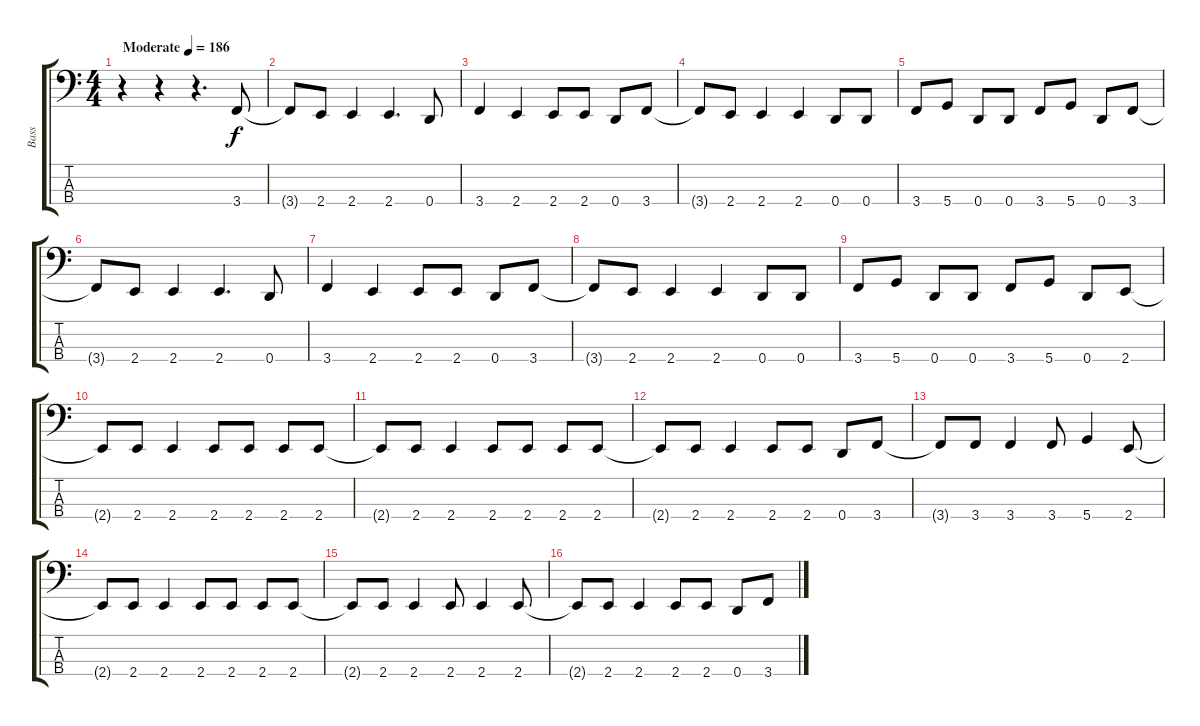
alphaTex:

\track ("Bass" "Bass") {instrument electricbasspick}
\staff {score tabs}
\tuning (F2 C2 G1 D1) {hide}
\ts (4 4)
\tempo (186 "Moderate")
\clef f4
\ks c
r.4{dy f instrument electricbasspick} r.4 r.4{d} 3.4.8 |
3.4{t}.8 2.4.8 2.4.4 2.4.4{d} 0.4.8 |
3.4.4 2.4.4 2.4.8 2.4.8 0.4.8 3.4.8 |
3.4{t}.8 2.4.8 2.4.4 2.4.4 0.4.8 0.4.8 |
3.4.8 5.4.8 0.4.8 0.4.8 3.4.8 5.4.8 0.4.8 3.4.8 |
3.4{t}.8 2.4.8 2.4.4 2.4.4{d} 0.4.8 |
3.4.4 2.4.4 2.4.8 2.4.8 0.4.8 3.4.8 |
3.4{t}.8 2.4.8 2.4.4 2.4.4 0.4.8 0.4.8 |
3.4.8 5.4.8 0.4.8 0.4.8 3.4.8 5.4.8 0.4.8 2.4.8 |
2.4{t}.8 2.4.8 2.4.4 2.4.8 2.4.8 2.4.8 2.4.8 |
2.4{t}.8 2.4.8 2.4.4 2.4.8 2.4.8 2.4.8 2.4.8 |
2.4{t}.8 2.4.8 2.4.4 2.4.8 2.4.8 0.4.8 3.4.8 |
3.4{t}.8 3.4.8 3.4.4 3.4.8 5.4.4 2.4.8 |
2.4{t}.8 2.4.8 2.4.4 2.4.8 2.4.8 2.4.8 2.4.8 |
2.4{t}.8 2.4.8 2.4.4 2.4.8 2.4.4 2.4.8 |
2.4{t}.8 2.4.8 2.4.4 2.4.8 2.4.8 0.4.8 3.4.8
